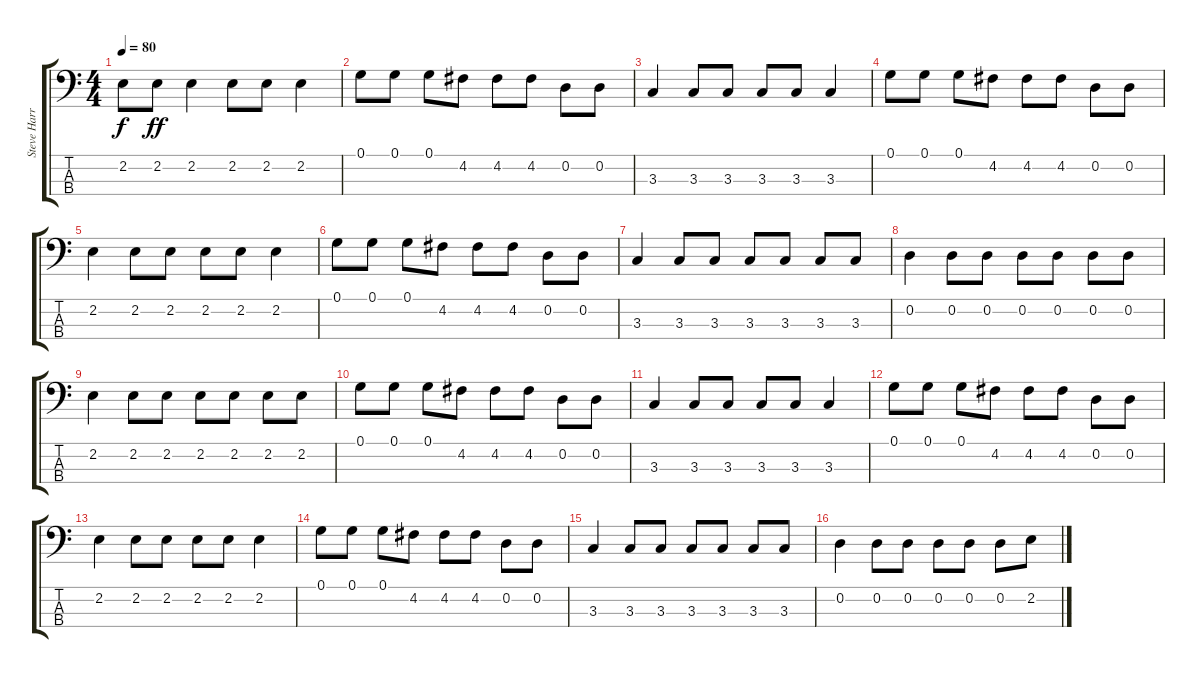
\track ("Steve Harris" "Steve Harr") {instrument electricbassfinger}
\staff {score tabs}
\tuning (G2 D2 A1 E1) {hide}
\ts (4 4)
\tempo 80
\clef f4
\ks c
2.2{t}.8{dy f} 2.2.8{dy ff} 2.2.4 2.2.8 2.2.8 2.2.4 |
0.1.8 0.1.8 0.1.8 4.2.8 4.2.8 4.2.8 0.2.8 0.2.8 |
3.3.4 3.3.8 3.3.8 3.3.8 3.3.8 3.3.4 |
0.1.8 0.1.8 0.1.8 4.2.8 4.2.8 4.2.8 0.2.8 0.2.8 |
2.2.4 2.2.8 2.2.8 2.2.8 2.2.8 2.2.4 |
0.1.8 0.1.8 0.1.8 4.2.8 4.2.8 4.2.8 0.2.8 0.2.8 |
3.3.4 3.3.8 3.3.8 3.3.8 3.3.8 3.3.8 3.3.8 |
0.2.4 0.2.8 0.2.8 0.2.8 0.2.8 0.2.8 0.2.8 |
2.2.4 2.2.8 2.2.8 2.2.8 2.2.8 2.2.8 2.2.8 |
0.1.8 0.1.8 0.1.8 4.2.8 4.2.8 4.2.8 0.2.8 0.2.8 |
3.3.4 3.3.8 3.3.8 3.3.8 3.3.8 3.3.4 |
0.1.8 0.1.8 0.1.8 4.2.8 4.2.8 4.2.8 0.2.8 0.2.8 |
2.2.4 2.2.8 2.2.8 2.2.8 2.2.8 2.2.4 |
0.1.8 0.1.8 0.1.8 4.2.8 4.2.8 4.2.8 0.2.8 0.2.8 |
3.3.4 3.3.8 3.3.8 3.3.8 3.3.8 3.3.8 3.3.8 |
0.2.4 0.2.8 0.2.8 0.2.8 0.2.8 0.2.8 2.2.8
